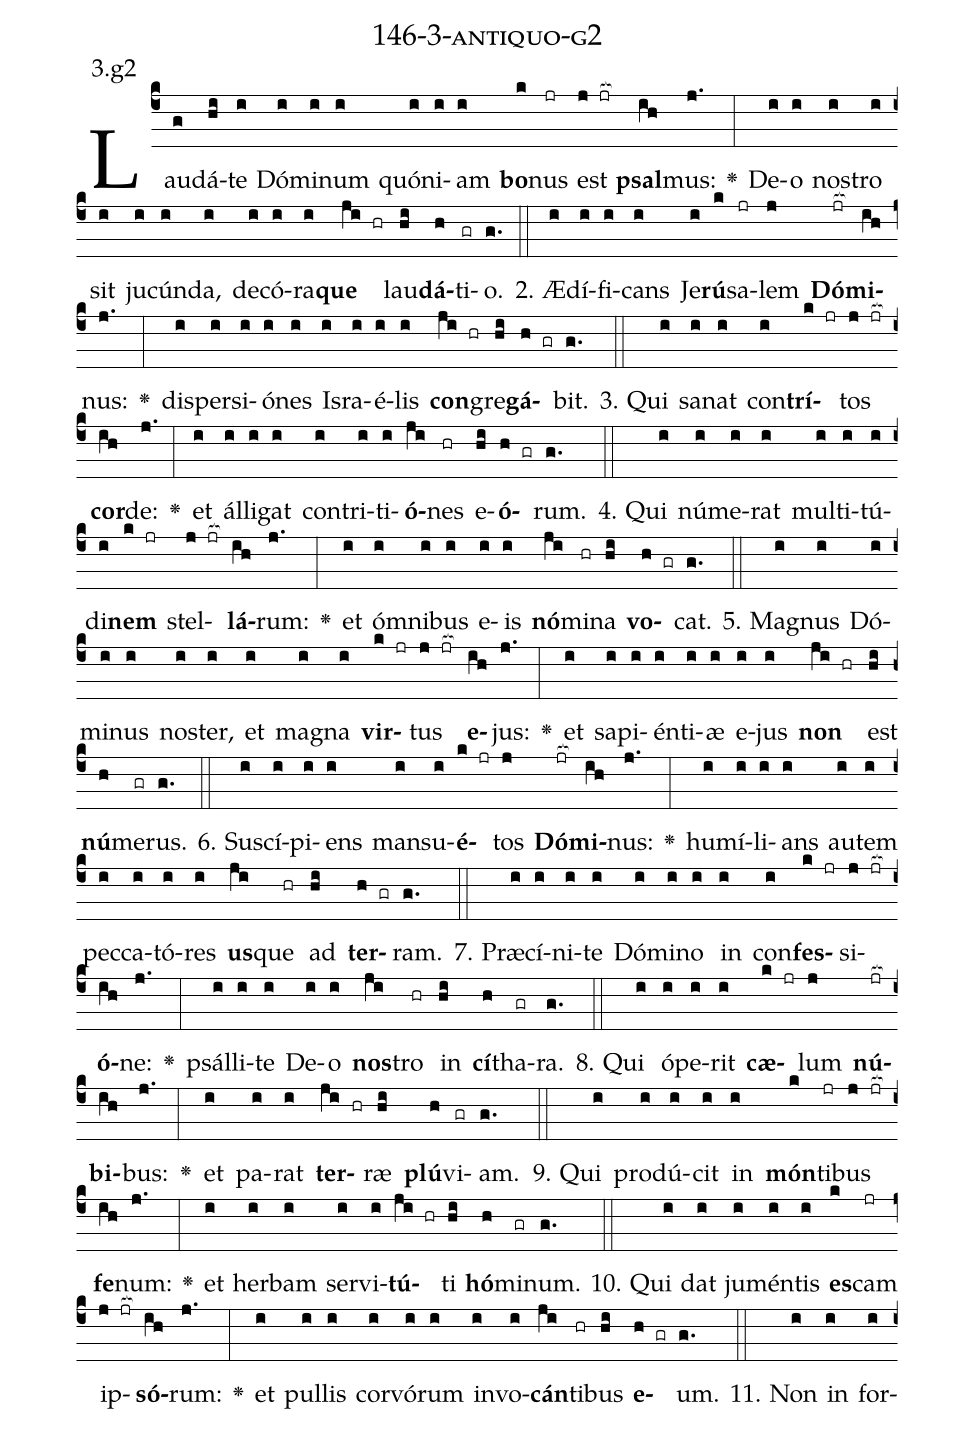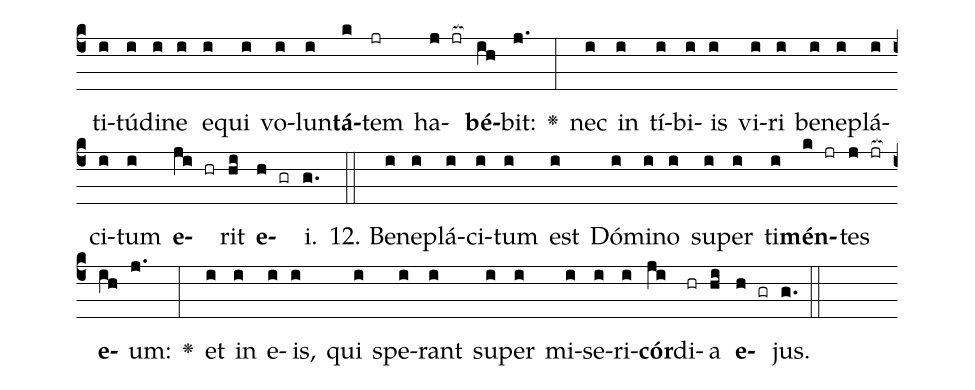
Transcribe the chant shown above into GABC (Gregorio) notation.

name: 146-3-antiquo-g2;
annotation: 3.g2;
%%
(c4)Lau(g)dá(hi)te(i) Dó(i)mi(i)num(i) quón(i)i(i)am(i) <b>bo</b>(k)nus(jr) est(j jr[ocb:1{]) <b>psal</b>(ih[ocb:0}])mus:(j.) <v>\greheightstar</v>(:) De(i)o(i) nos(i)tro(i) sit(i) ju(i)cún(i)da,(i) de(i)có(i)ra(i)<b>que</b>(ji hr) lau(hi)<b>dá</b>(h)ti(gr)o.(g.) (::)
2. Æ(i)dí(i)fi(i)cans(i) Je(i)<b>rú</b>(k)sa(jr)lem(j) <b>Dó</b>(jr[ocb:1{])<b>mi</b>(ih[ocb:0}])nus:(j.) <v>\greheightstar</v>(:) di(i)sper(i)si(i)ó(i)nes(i) Is(i)ra(i)é(i)lis(i) <b>con</b>(ji hr)gre(hi)<b>gá</b>(h gr)bit.(g.) (::)
3. Qui(i) sa(i)nat(i) con(i)<b>trí</b>(k jr)tos(j jr[ocb:1{]) <b>cor</b>(ih[ocb:0}])de:(j.) <v>\greheightstar</v>(:) et(i) ál(i)li(i)gat(i) con(i)tri(i)ti(i)<b>ó</b>(ji)nes(hr) e(hi)<b>ó</b>(h gr)rum.(g.) (::)
4. Qui(i) nú(i)me(i)rat(i) mul(i)ti(i)tú(i)di(i)<b>nem</b>(k jr) stel(j jr[ocb:1{])<b>lá</b>(ih[ocb:0}])rum:(j.) <v>\greheightstar</v>(:) et(i) óm(i)ni(i)bus(i) e(i)is(i) <b>nó</b>(ji)mi(hr)na(hi) <b>vo</b>(h gr)cat.(g.) (::)
5. Ma(i)gnus(i) Dó(i)mi(i)nus(i) nos(i)ter,(i) et(i) ma(i)gna(i) <b>vir</b>(k jr)tus(j jr[ocb:1{]) <b>e</b>(ih[ocb:0}])jus:(j.) <v>\greheightstar</v>(:) et(i) sa(i)pi(i)én(i)ti(i)æ(i) e(i)jus(i) <b>non</b>(ji hr) est(hi) <b>nú</b>(h)me(gr)rus.(g.) (::)
6. Su(i)scí(i)pi(i)ens(i) man(i)su(i)<b>é</b>(k jr)tos(j) <b>Dó</b>(jr[ocb:1{])<b>mi</b>(ih[ocb:0}])nus:(j.) <v>\greheightstar</v>(:) hu(i)mí(i)li(i)ans(i) au(i)tem(i) pec(i)ca(i)tó(i)res(i) <b>us</b>(ji)que(hr) ad(hi) <b>ter</b>(h gr)ram.(g.) (::)
7. Præ(i)cí(i)ni(i)te(i) Dó(i)mi(i)no(i) in(i) con(i)<b>fes</b>(k jr)si(j jr[ocb:1{])<b>ó</b>(ih[ocb:0}])ne:(j.) <v>\greheightstar</v>(:) psál(i)li(i)te(i) De(i)o(i) <b>nos</b>(ji)tro(hr) in(hi) <b>cí</b>(h)tha(gr)ra.(g.) (::)
8. Qui(i) ó(i)pe(i)rit(i) <b>cæ</b>(k jr)lum(j) <b>nú</b>(jr[ocb:1{])<b>bi</b>(ih[ocb:0}])bus:(j.) <v>\greheightstar</v>(:) et(i) pa(i)rat(i) <b>ter</b>(ji hr)ræ(hi) <b>plú</b>(h)vi(gr)am.(g.) (::)
9. Qui(i) pro(i)dú(i)cit(i) in(i) <b>món</b>(k)ti(jr)bus(j jr[ocb:1{]) <b>fe</b>(ih[ocb:0}])num:(j.) <v>\greheightstar</v>(:) et(i) her(i)bam(i) ser(i)vi(i)<b>tú</b>(ji hr)ti(hi) <b>hó</b>(h)mi(gr)num.(g.) (::)
10. Qui(i) dat(i) ju(i)mén(i)tis(i) <b>es</b>(k)cam(jr) ip(j jr[ocb:1{])<b>só</b>(ih[ocb:0}])rum:(j.) <v>\greheightstar</v>(:) et(i) pul(i)lis(i) cor(i)vó(i)rum(i) in(i)vo(i)<b>cán</b>(ji)ti(hr)bus(hi) <b>e</b>(h gr)um.(g.) (::)
11. Non(i) in(i) for(i)ti(i)tú(i)di(i)ne(i) e(i)qui(i) vo(i)lun(i)<b>tá</b>(k)tem(jr) ha(j jr[ocb:1{])<b>bé</b>(ih[ocb:0}])bit:(j.) <v>\greheightstar</v>(:) nec(i) in(i) tí(i)bi(i)is(i) vi(i)ri(i) be(i)ne(i)plá(i)ci(i)tum(i) <b>e</b>(ji hr)rit(hi) <b>e</b>(h gr)i.(g.) (::)
12. Be(i)ne(i)plá(i)ci(i)tum(i) est(i) Dó(i)mi(i)no(i) su(i)per(i) ti(i)<b>mén</b>(k jr)tes(j jr[ocb:1{]) <b>e</b>(ih[ocb:0}])um:(j.) <v>\greheightstar</v>(:) et(i) in(i) e(i)is,(i) qui(i) spe(i)rant(i) su(i)per(i) mi(i)se(i)ri(i)<b>cór</b>(ji)di(hr)a(hi) <b>e</b>(h gr)jus.(g.) (::)
